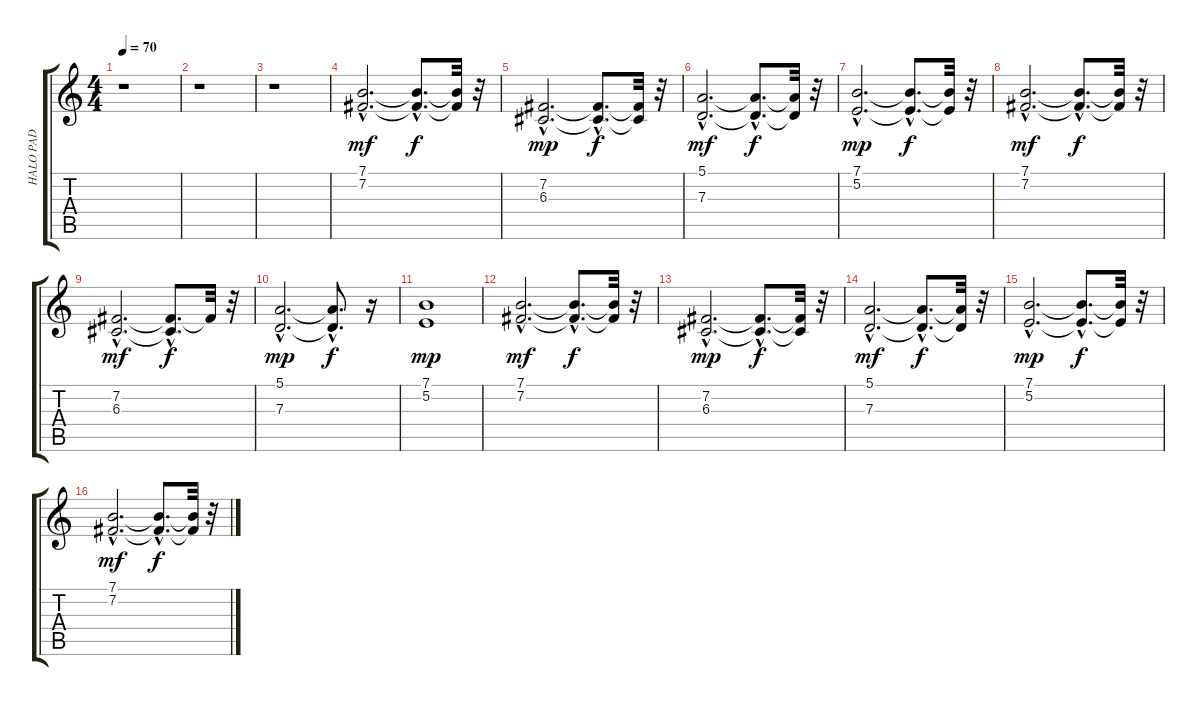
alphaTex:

\track ("HALO PAD" "HALO PAD") {instrument pad7halo}
\staff {score tabs}
\tuning (E4 B3 G3 D3 A2 E2) {hide}
\ts (4 4)
\tempo 70
\clef g2
\ks c
r.1{dy mp} |
r.1 |
r.1 |
(7.1{hac} 7.2{hac}).2{d dy mf} (7.1{hac t} 7.2{hac t}).8{d dy f} (7.1{t} 7.2{t}).32 r.32 |
(7.2{hac} 6.3{hac}).2{d dy mp} (7.2{hac t} 6.3{hac t}).8{d dy f} (7.2{t} 6.3{t}).32 r.32 |
(5.1{hac} 7.3{hac}).2{d dy mf} (5.1{hac t} 7.3{hac t}).8{d dy f} (5.1{t} 7.3{t}).32 r.32 |
(7.1{hac} 5.2{hac}).2{d dy mp} (7.1{hac t} 5.2{hac t}).8{d dy f} (7.1{t} 5.2{t}).32 r.32 |
(7.1{hac} 7.2{hac}).2{d dy mf} (7.1{hac t} 7.2{hac t}).8{d dy f} (7.1{t} 7.2{t}).32 r.32 |
(7.2{hac} 6.3{hac}).2{d dy mf} (7.2{hac t} 6.3{hac t}).8{d dy f} 7.2{t}.32 r.32 |
(5.1{hac} 7.3{hac}).2{d dy mp} (5.1{hac t} 7.3{hac t}).8{d dy f} r.16 |
(7.1 5.2).1{dy mp} |
(7.1{hac} 7.2{hac}).2{d dy mf} (7.1{hac t} 7.2{hac t}).8{d dy f} (7.1{t} 7.2{t}).32 r.32 |
(7.2{hac} 6.3{hac}).2{d dy mp} (7.2{hac t} 6.3{hac t}).8{d dy f} (7.2{t} 6.3{t}).32 r.32 |
(5.1{hac} 7.3{hac}).2{d dy mf} (5.1{hac t} 7.3{hac t}).8{d dy f} (5.1{t} 7.3{t}).32 r.32 |
(7.1{hac} 5.2{hac}).2{d dy mp} (7.1{hac t} 5.2{hac t}).8{d dy f} (7.1{t} 5.2{t}).32 r.32 |
(7.1{hac} 7.2{hac}).2{d dy mf} (7.1{hac t} 7.2{hac t}).8{d dy f} (7.1{t} 7.2{t}).32 r.32
